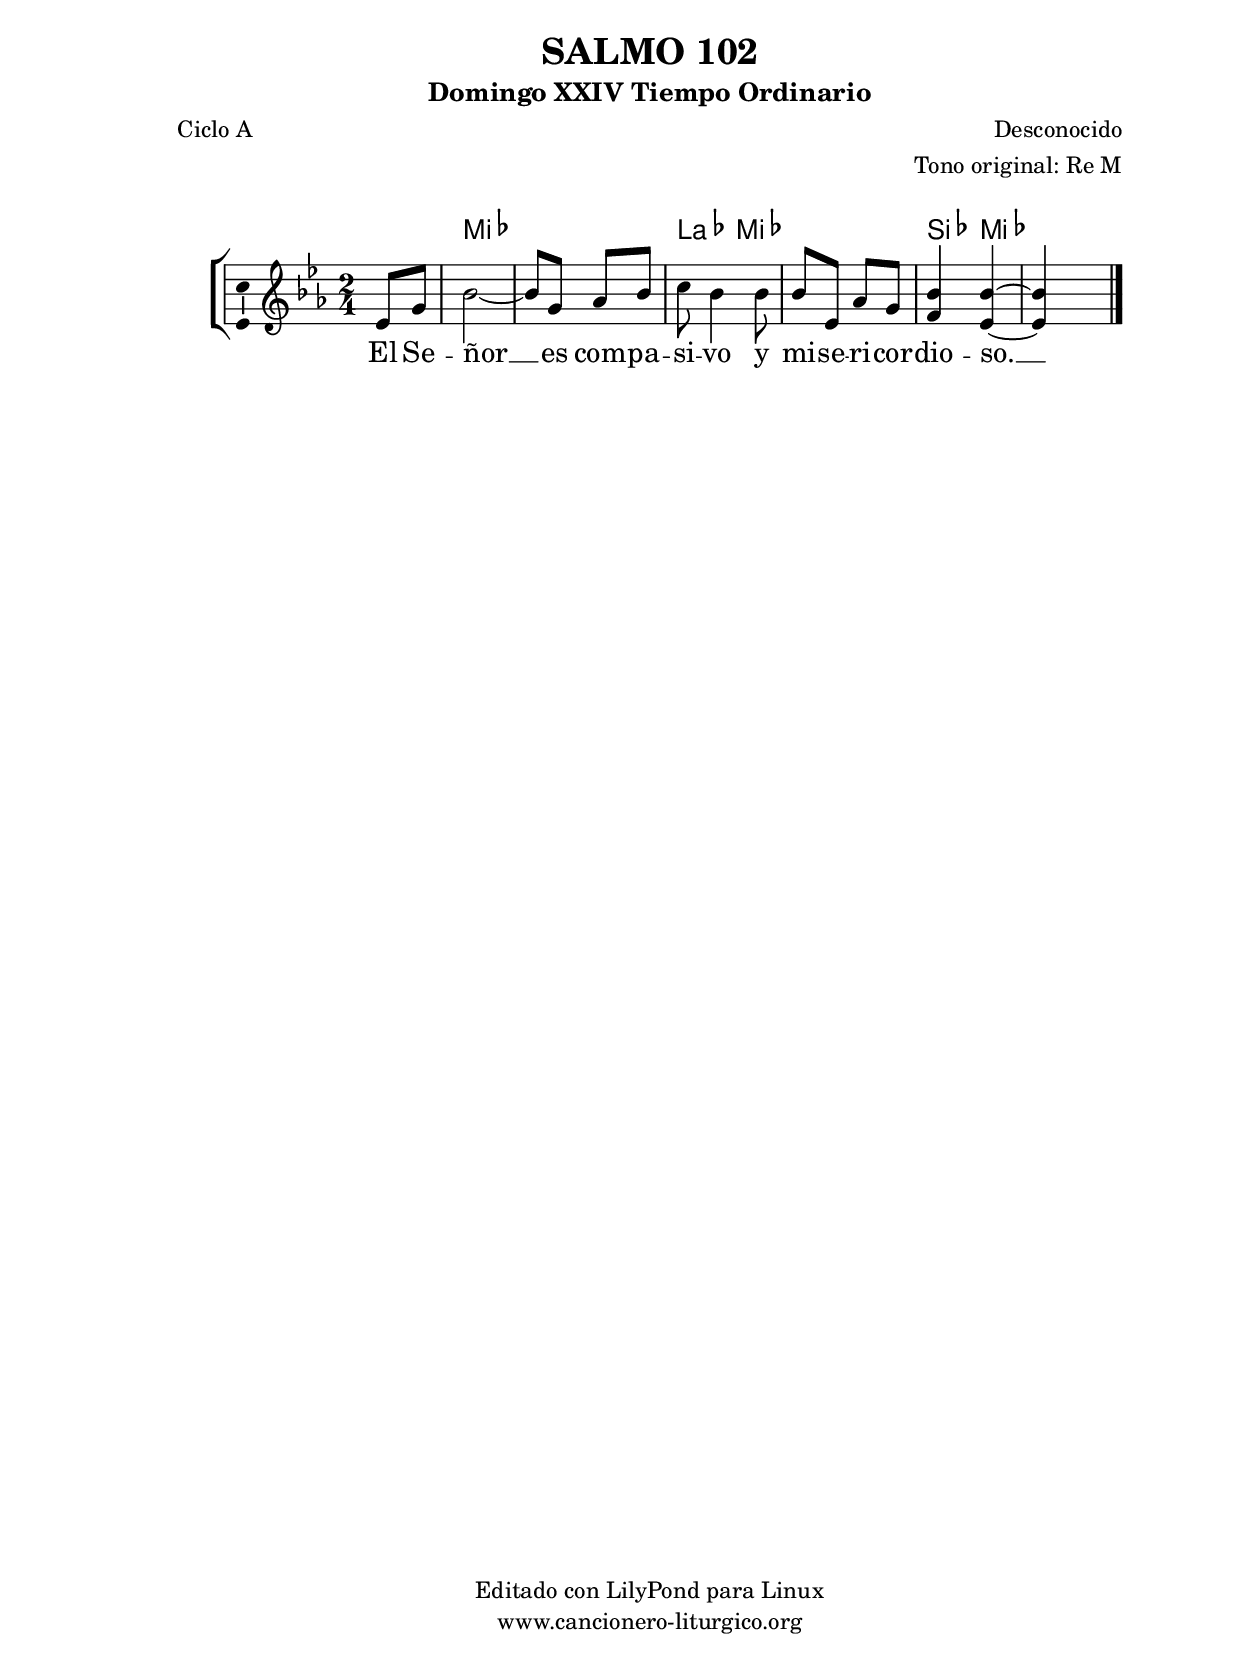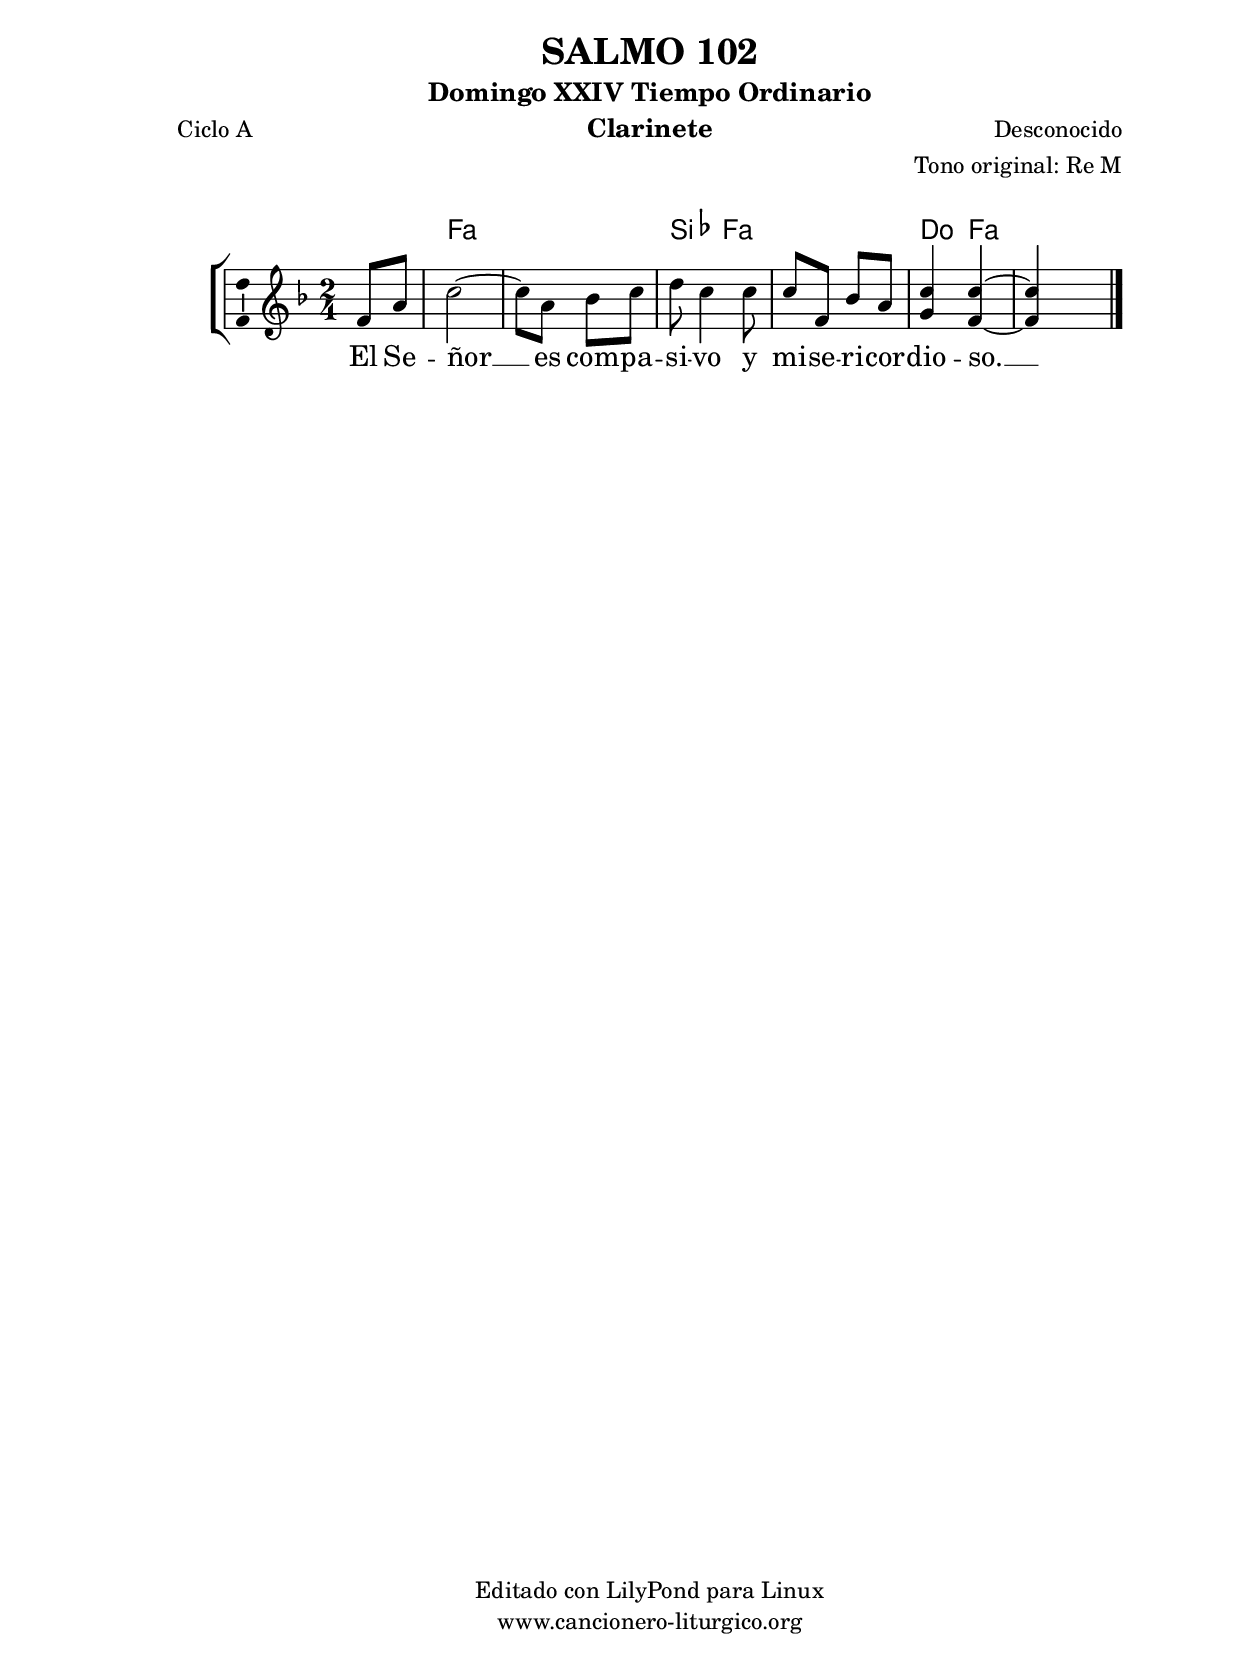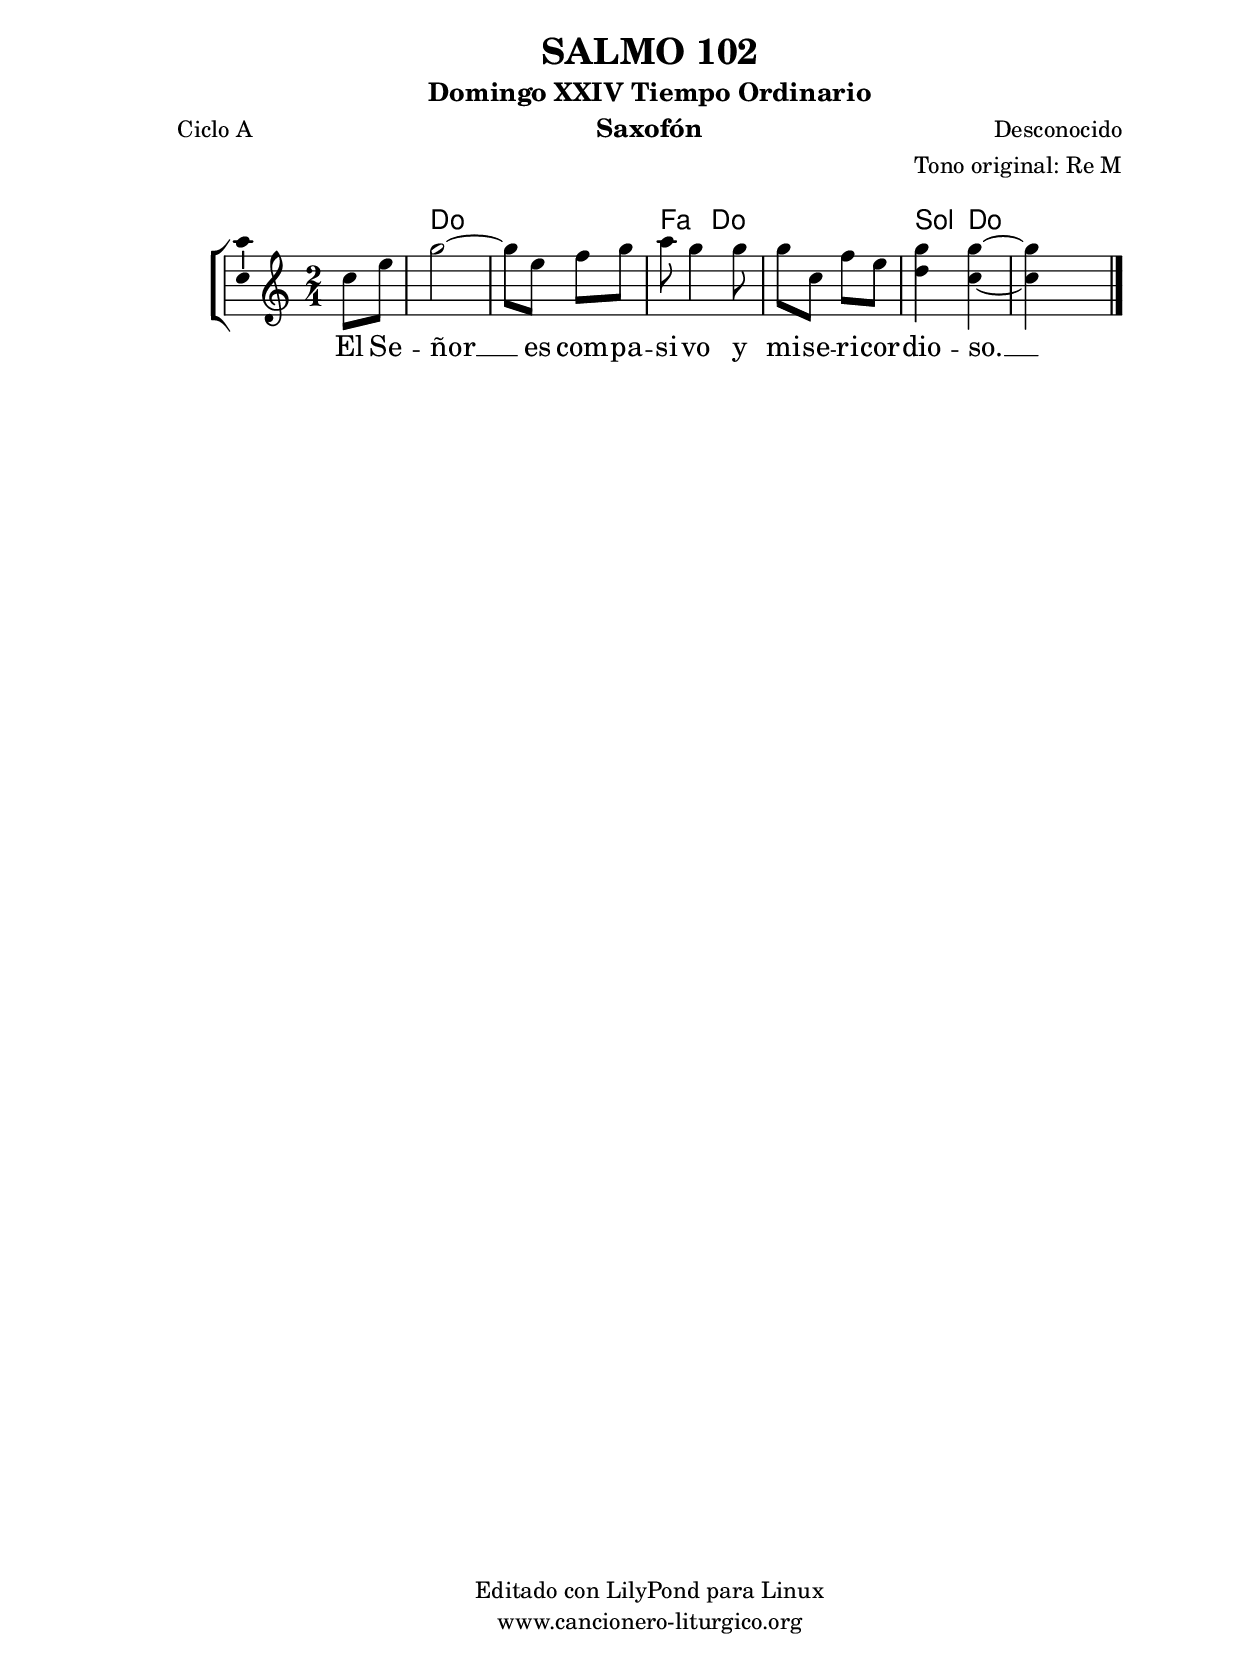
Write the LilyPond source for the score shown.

%
%para convertir .midi en .wav:
%timidity filename.midi -Ow -o finename.wav
%
%
%Para convertir de .wav a .mp3:
%lame -h -m j filename.wav
%
%
%para escuchar el midi:
%timidity nombrefichero.midi
%


%versión de lilypond para la que se ha escrito esta partitura:
\version "2.16.0"

	%Tamaño papel
	#(set-default-paper-size "a4")
	%Tamaño partitura
	#(set-global-staff-size 20)
	%No responde al pulsar sobre una nota
	#(ly:set-option 'point-and-click #f)

%parámetros del encabezamiento:
\header {
	title = "SALMO 102"
	subtitle = "Domingo XXIV Tiempo Ordinario"
	composer = "Desconocido"
	poet = "Ciclo A"
	meter = ""
	arranger = "Tono original: Re M"
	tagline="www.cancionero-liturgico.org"
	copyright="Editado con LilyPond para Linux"
	}

%parámetros asociados al papel:
\paper  {
	oddHeaderMarkup = \markup {\fill-line { \on-the-fly #not-first-page \fromproperty #'header:title \on-the-fly #not-first-page \fromproperty #'header:composer }}
	evenHeaderMarkup = \markup {\fill-line { \fromproperty #'header:composer \fromproperty #'header:title }}
	#(set-paper-size "a4")
	print-page-number = ##f
	first-page-number = 1
	print-first-page-number = ##f
%	head-separation = 3.0 \cm
	top-margin = 2.0 \cm
	bottom-margin = 0.5\cm
%%%	bottom-margin = -1.0\cm
	left-margin = 3.0 \cm
	line-width = 16.0 \cm 
	indent = 8\mm
	interscoreline = 2.\mm
	between-system-space = 15\mm
%	para que las partituras no llenen la hoja:
	ragged-bottom = ##t
%	idem para la última hoja:
	ragged-last-bottom = ##f
%	para que las partituras llenen el ancho del papel:
	ragged-last = ##f
	after-title-space = 2.5 \cm
%page-count=1
%system-count=8

	%Flexible Vertical Spacing
%	markup-markup-spacing =
%	#'((basic-distance . 15) (minimum-distance . 15) (padding . 3))
	markup-system-spacing =
	#'((basic-distance . 15) (minimum-distance . 15) (padding . 3))
	system-system-spacing =
	#'((basic-distance . 15) (minimum-distance . 15) (padding . 3))
	score-system-spacing =
	#'((basic-distance . 15) (minimum-distance . 15) (padding . 5))
%	top-system-spacing = % header
%	#'((basic-distance . 8) (minimum-distance . 0) (padding . 3))
%	top-markup-spacing =
%	#'((basic-distance . 20) (minimum-distance . 20) (padding . 3))
	last-bottom-spacing = % footer
	#'((basic-distance . 5) (minimum-distance . 5) (padding . 3))
%	score-markup-spacing =
%	#'((basic-distance . 16) (minimum-distance . 13) (padding . 3))

	}


%parámetros que afectan a toda la partitura:
global =  {
	%clave de sol (G):
	\clef G
	%armadura:
	\transpose d ees
	\key d \major
	\tempo 4=100
	\set Score.tempoHideNote = ##t
	}


acordes = {
	\italianChords
	\chordmode {
	\transpose d ees
{

s4
d2 s g4 d s2 a4 d s2

	}
	}
}

melodia = 
	\transpose d ees
{
	\relative c'{
	\time 2/4

\partial4 d8 fis
a2~
a8 fis g a
b8 a4 a8
a8 d, g fis
<a e>4 <a d,>~
<a d,>4 s4

	\bar "|."
	}
	}


texto = \lyricmode {
El Se -- ñor __ es com -- pa -- si -- vo
y mi -- se -- ri -- cor -- dio -- so. __
	}


acordesStaff = \context ChordNames = acordesStaff <<
	\set chordChanges = ##t
	\acordes
	>>


vozStaff = \context Voice = vozStaff
\with {\consists "Ambitus_engraver"}
<<
%	\set Staff.instrumentName = ""
%	\set Staff.shortInstrumentName = ""
%	\set Staff.midiInstrument = #"clarinet"
%	\set Staff.midiInstrument = #"cello"
%	\set Staff.midiInstrument = #"flute"
	\set Staff.midiInstrument = #"electric guitar (jazz)"
%	\set Staff.midiInstrument = #"english horn"
%	\set Staff.midiInstrument = #"violin"
%	\set Staff.midiInstrument = #"glockenspiel"
	\set Staff.midiMinimumVolume = #0.7
	\set Staff.midiMaximumVolume = #0.9
	\global
	\melodia
	>>


textoStaff = \context Lyrics = textoStaff <<
	\lyricsto vozStaff \texto
	>>

\book {
	\score {
		\context ChoirStaff {
			\override StaffGroup.SystemStartBracket #'collapse-height = #1
			\override Score.SystemStartBar #'collapse-height = #1
			<<
			\acordesStaff
			\vozStaff
			\textoStaff
			>>
			}
		\layout {
	    		\context {
				\Lyrics
				\override LyricText #'font-size = #2
				}
	   		 \context {
				\Score
				%fontSize = #3
				\override StaffSymbol #'staff-space = #(magstep +3)
				%\override Beam #'thickness = #0.55
				%\override SpacingSpanner #'spacing-increment = #1.0
				%\override Slur #'height-limit = #1.5
				}
			}
		}
	\score {
		\unfoldRepeats
		\context ChoirStaff {
			<<
			\acordesStaff
			\vozStaff
			>>
			}
		\midi {
	  		\context {
	  			\Score
				tempoWholesPerMinute = #(ly:make-moment 70 4)
				}
			}
		}
	}

%Partitura para clarinete
#(define output-suffix "C")
\book {
	\header{
		instrument = "Clarinete"
		}
	\score {
		\context ChoirStaff {
			\override StaffGroup.SystemStartBracket #'collapse-height = #1
			\override Score.SystemStartBar #'collapse-height = #1
\transpose c d
			<<
			\acordesStaff
			\vozStaff
			\textoStaff
			>>
			}
		\layout {
	    		\context {
				\Lyrics
				\override LyricText #'font-size = #2
				}
	   		 \context {
				\Score
				%fontSize = #3
				\override StaffSymbol #'staff-space = #(magstep +3)
				%\override Beam #'thickness = #0.55
				%\override SpacingSpanner #'spacing-increment = #1.0
				%\override Slur #'height-limit = #1.5
				}
			}
		}
	}

%Partitura para saxofón
#(define output-suffix "S")
\book {
	\header{
		instrument = "Saxofón"
		}
	\score {
		\context ChoirStaff {
			\override StaffGroup.SystemStartBracket #'collapse-height = #1
			\override Score.SystemStartBar #'collapse-height = #1
\transpose c a
			<<
			\acordesStaff
			\vozStaff
			\textoStaff
			>>
			}
		\layout {
	    		\context {
				\Lyrics
				\override LyricText #'font-size = #2
				}
	   		 \context {
				\Score
				%fontSize = #3
				\override StaffSymbol #'staff-space = #(magstep +3)
				%\override Beam #'thickness = #0.55
				%\override SpacingSpanner #'spacing-increment = #1.0
				%\override Slur #'height-limit = #1.5
				}
			}
		}
	}

